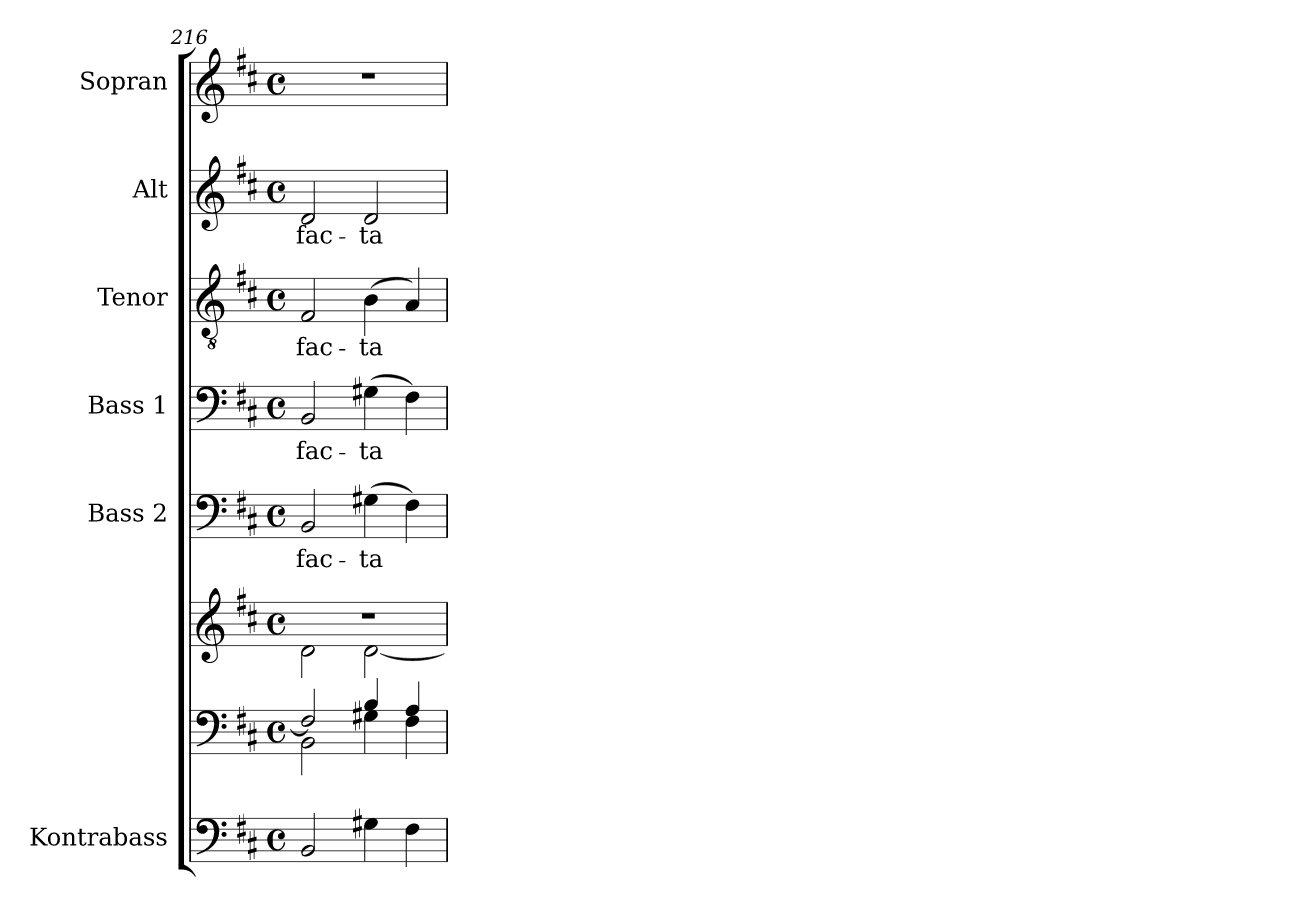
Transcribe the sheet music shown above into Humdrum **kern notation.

**kern	**kern	**kern	**kern	**text	**kern	**text	**kern	**text	**kern	**text	**kern
*part7	*part6	*part6	*part5	*part5	*part4	*part4	*part3	*part3	*part2	*part2	*part1
*staff8	*staff7	*staff6	*staff5	*staff5	*staff4	*staff4	*staff3	*staff3	*staff2	*staff2	*staff1
*I"Kontrabass	*	*	*I"Bass 2	*	*I"Bass 1	*	*I"Tenor	*	*I"Alt	*	*I"Sopran
*I'Kb.	*	*	*I'B. 2	*	*I'B. 1	*	*I'T.	*	*I'A.	*	*I'S.
*clefF4	*clefF4	*clefG2	*clefF4	*	*clefF4	*	*clefGv2	*	*clefG2	*	*clefG2
*ITrd7c12	*	*	*	*	*	*	*	*	*	*	*
*k[f#c#]	*k[f#c#]	*k[f#c#]	*k[f#c#]	*	*k[f#c#]	*	*k[f#c#]	*	*k[f#c#]	*	*k[f#c#]
*D:	*D:	*D:	*D:	*	*D:	*	*D:	*	*D:	*	*D:
*M4/4	*M4/4	*M4/4	*M4/4	*	*M4/4	*	*M4/4	*	*M4/4	*	*M4/4
*met(c)	*met(c)	*met(c)	*met(c)	*	*met(c)	*	*met(c)	*	*met(c)	*	*met(c)
=216	=216	=216	=216	=216	=216	=216	=216	=216	=216	=216	=216
*	*^	*^	*	*	*	*	*	*	*	*	*
!	!	!	!	!	!	!LO:LY:b	!	!LO:LY:b	!	!LO:LY:b	!	!LO:LY:b	!
2BBB/	2F#/]	2BB\	1r	2d\	2BB/	fac-	2BB/	fac-	2F#/	fac-	2d/	fac-	1r
!	!	!	!	!	!	!LO:LY:b	!	!LO:LY:b	!	!LO:LY:b	!	!LO:LY:b	!
4GG#X\	4B/	4G#X\	.	[<2d\	(>4G#X\	-ta	(>4G#X\	-ta	(>4B\	-ta	2d/	-ta	.
4FF#\	4A/	4F#\	.	.	4F#\)	.	4F#\)	.	4A/)	.	.	.	.
*	*v	*v	*	*	*	*	*	*	*	*	*	*	*
*	*	*v	*v	*	*	*	*	*	*	*	*	*
=	=	=	=	=	=	=	=	=	=	=	=
*-	*-	*-	*-	*-	*-	*-	*-	*-	*-	*-	*-
